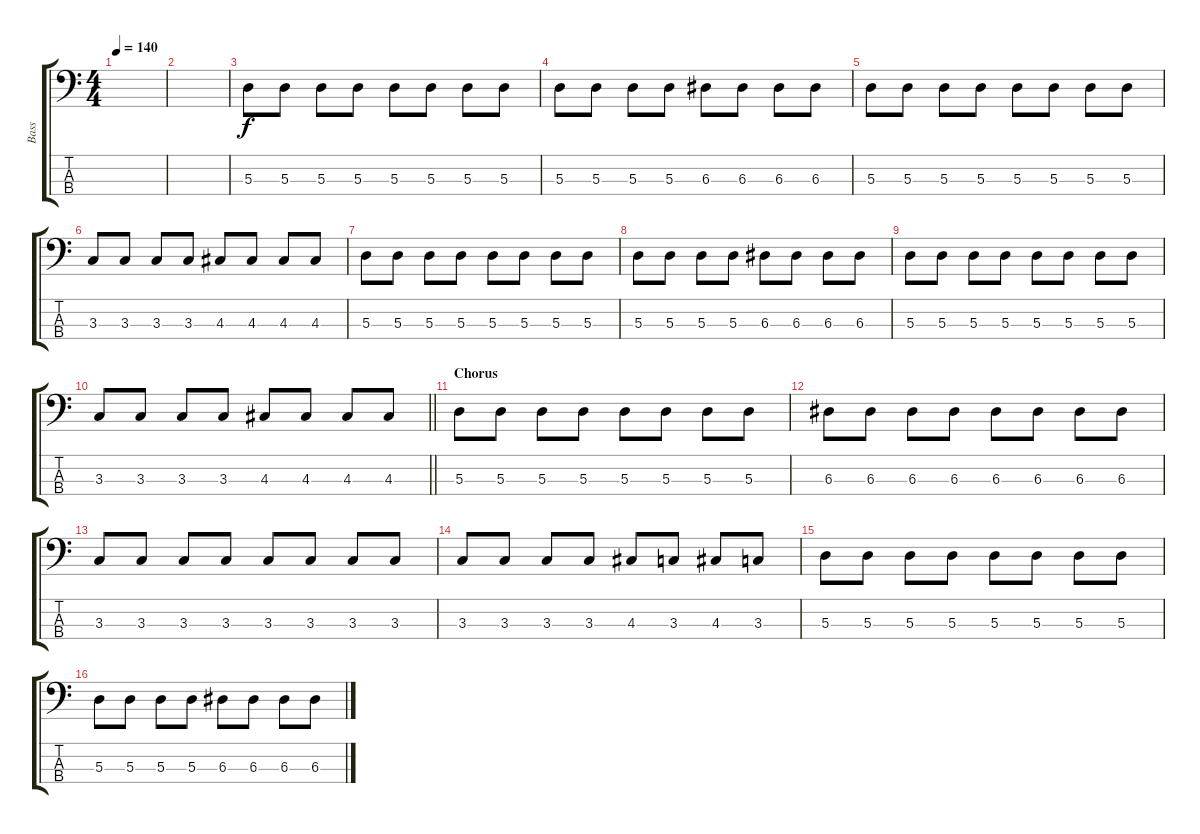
\track ("Bass" "Bass") {instrument electricbasspick}
\staff {score tabs}
\tuning (G2 D2 A1 E1) {hide}
\ts (4 4)
\tempo 140
\clef f4
\ks c
|
|
5.3.8 5.3.8 5.3.8 5.3.8 5.3.8 5.3.8 5.3.8 5.3.8 |
5.3.8 5.3.8 5.3.8 5.3.8 6.3.8 6.3.8 6.3.8 6.3.8 |
5.3.8 5.3.8 5.3.8 5.3.8 5.3.8 5.3.8 5.3.8 5.3.8 |
3.3.8 3.3.8 3.3.8 3.3.8 4.3.8 4.3.8 4.3.8 4.3.8 |
5.3.8 5.3.8 5.3.8 5.3.8 5.3.8 5.3.8 5.3.8 5.3.8 |
5.3.8 5.3.8 5.3.8 5.3.8 6.3.8 6.3.8 6.3.8 6.3.8 |
5.3.8 5.3.8 5.3.8 5.3.8 5.3.8 5.3.8 5.3.8 5.3.8 |
\barLineRight lightlight
3.3.8 3.3.8 3.3.8 3.3.8 4.3.8 4.3.8 4.3.8 4.3.8 |
\section ("" "Chorus")
5.3.8 5.3.8 5.3.8 5.3.8 5.3.8 5.3.8 5.3.8 5.3.8 |
6.3.8 6.3.8 6.3.8 6.3.8 6.3.8 6.3.8 6.3.8 6.3.8 |
3.3.8 3.3.8 3.3.8 3.3.8 3.3.8 3.3.8 3.3.8 3.3.8 |
3.3.8 3.3.8 3.3.8 3.3.8 4.3.8 3.3.8 4.3.8 3.3.8 |
5.3.8 5.3.8 5.3.8 5.3.8 5.3.8 5.3.8 5.3.8 5.3.8 |
5.3.8 5.3.8 5.3.8 5.3.8 6.3.8 6.3.8 6.3.8 6.3.8
